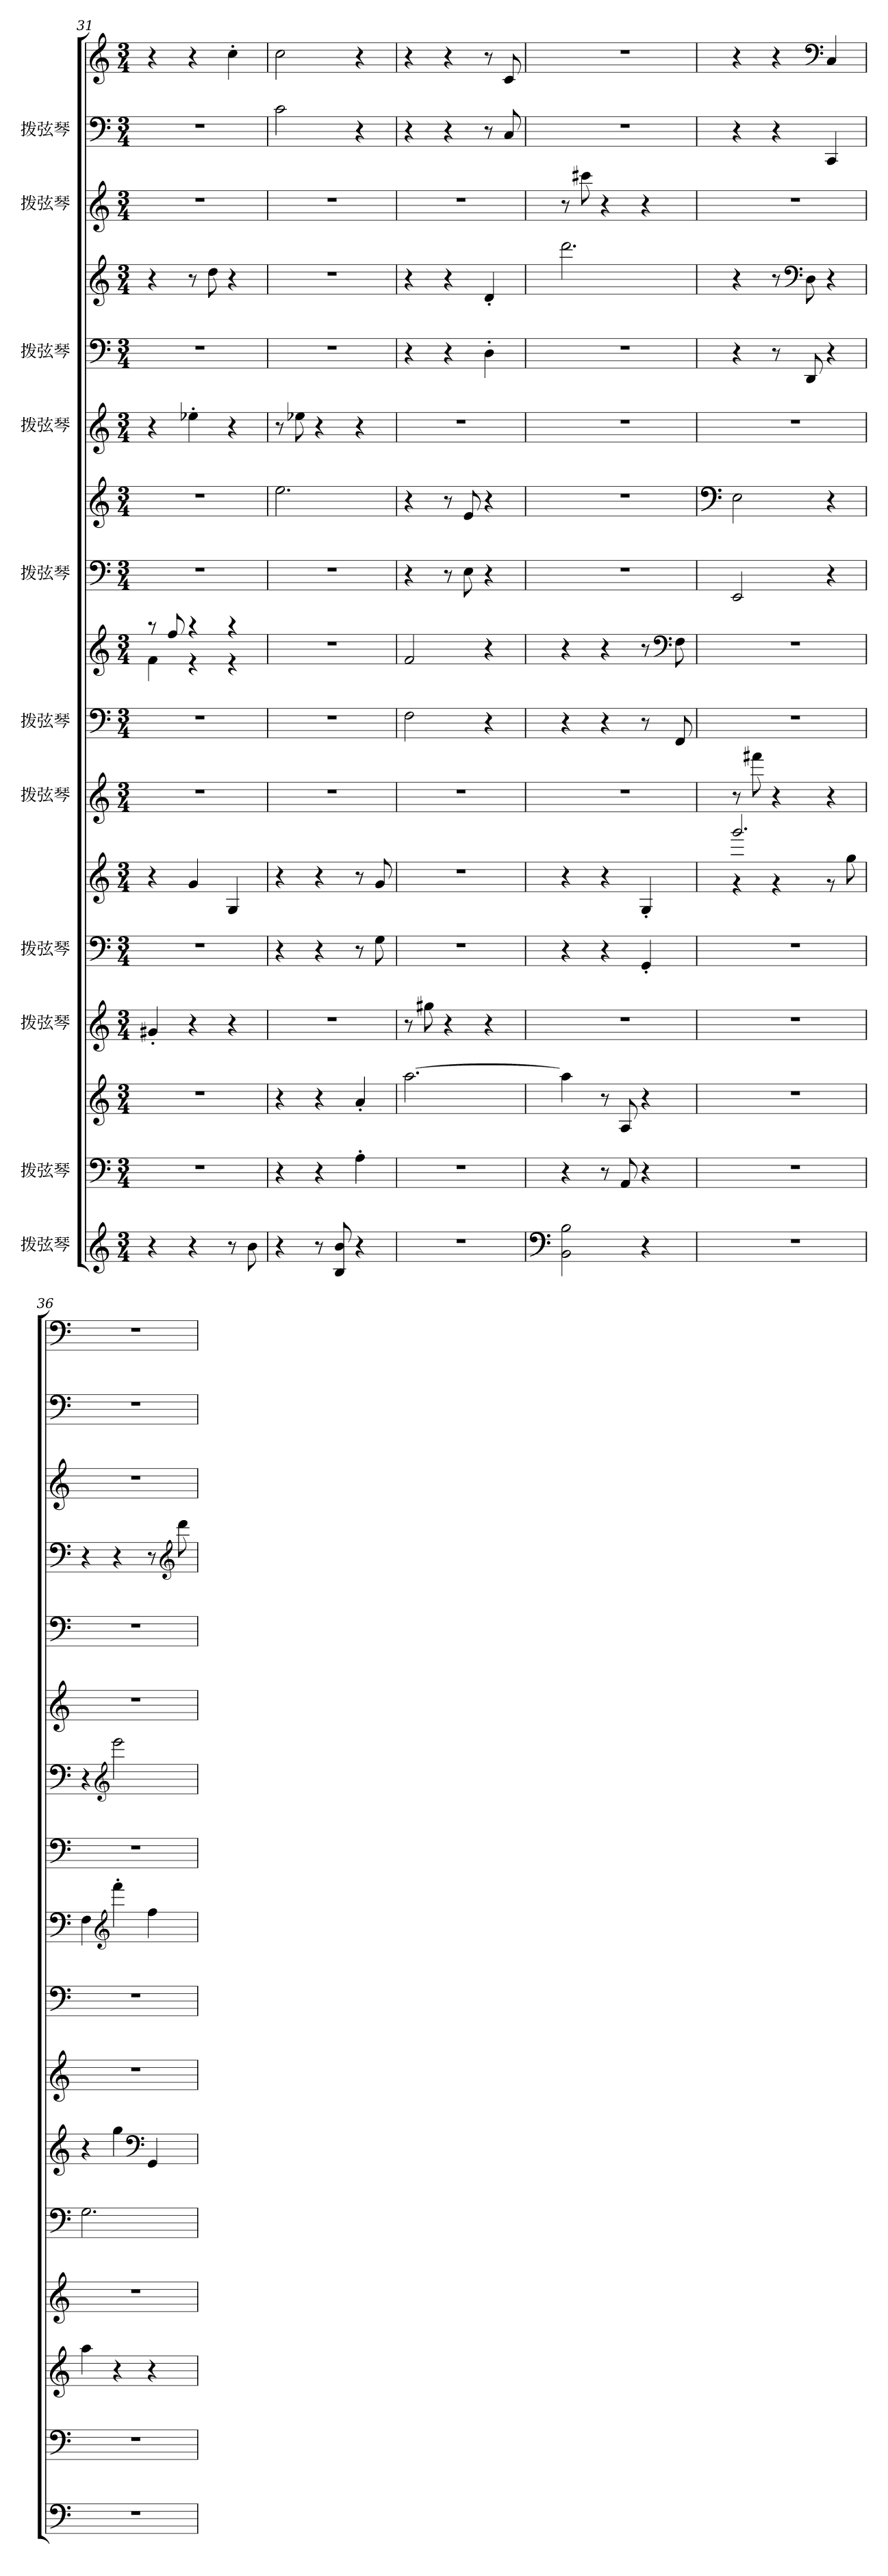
**kern	**kern	**kern	**kern	**kern	**kern	**kern	**kern	**kern	**kern	**kern	**kern	**kern	**kern	**kern	**kern	**kern
*part11	*part10	*part10	*part9	*part8	*part8	*part7	*part6	*part6	*part5	*part5	*part4	*part3	*part3	*part2	*part1	*part1
*staff17	*staff16	*staff15	*staff14	*staff13	*staff12	*staff11	*staff10	*staff9	*staff8	*staff7	*staff6	*staff5	*staff4	*staff3	*staff2	*staff1
*I"拨弦琴	*I"拨弦琴	*	*I"拨弦琴	*I"拨弦琴	*	*I"拨弦琴	*I"拨弦琴	*	*I"拨弦琴	*	*I"拨弦琴	*I"拨弦琴	*	*I"拨弦琴	*I"拨弦琴	*
*clefG2	*clefF4	*clefG2	*clefG2	*clefF4	*clefG2	*clefG2	*clefF4	*clefG2	*clefF4	*clefG2	*clefG2	*clefF4	*clefG2	*clefG2	*clefF4	*clefG2
*k[]	*k[]	*k[]	*k[]	*k[]	*k[]	*k[]	*k[]	*k[]	*k[]	*k[]	*k[]	*k[]	*k[]	*k[]	*k[]	*k[]
*M3/4	*M3/4	*M3/4	*M3/4	*M3/4	*M3/4	*M3/4	*M3/4	*M3/4	*M3/4	*M3/4	*M3/4	*M3/4	*M3/4	*M3/4	*M3/4	*M3/4
=31	=31	=31	=31	=31	=31	=31	=31	=31	=31	=31	=31	=31	=31	=31	=31	=31
*	*	*	*	*	*	*	*	*^	*	*	*	*	*	*	*	*
4r	2.r	2.r	4g#X'/	2.r	4r	2.r	2.r	8r	4f\	2.r	2.r	4r	2.r	4r	2.r	2.r	4r
.	.	.	.	.	.	.	.	8ff/	.	.	.	.	.	.	.	.	.
4r	.	.	4r	.	4g/	.	.	4r	4r	.	.	4ee-X'\	.	8r	.	.	4r
.	.	.	.	.	.	.	.	.	.	.	.	.	.	8dd\	.	.	.
8r	.	.	4r	.	4G/	.	.	4r	4r	.	.	4r	.	4r	.	.	4cc'\
8b\	.	.	.	.	.	.	.	.	.	.	.	.	.	.	.	.	.
*	*	*	*	*	*	*	*	*v	*v	*	*	*	*	*	*	*	*
=32	=32	=32	=32	=32	=32	=32	=32	=32	=32	=32	=32	=32	=32	=32	=32	=32
4r	4r	4r	2.r	4r	4r	2.r	2.r	2.r	2.r	2.ee\	8r	2.r	2.r	2.r	2c\	2cc\
.	.	.	.	.	.	.	.	.	.	.	8ee-X\	.	.	.	.	.
8r	4r	4r	.	4r	4r	.	.	.	.	.	4r	.	.	.	.	.
8B/ 8b/	.	.	.	.	.	.	.	.	.	.	.	.	.	.	.	.
4r	4A'\	4a'/	.	8r	8r	.	.	.	.	.	4r	.	.	.	4r	4r
.	.	.	.	8G\	8g/	.	.	.	.	.	.	.	.	.	.	.
=33	=33	=33	=33	=33	=33	=33	=33	=33	=33	=33	=33	=33	=33	=33	=33	=33
2.r	2.r	[2.aa\	8r	2.r	2.r	2.r	2F\	2f/	4r	4r	2.r	4r	4r	2.r	4r	4r
.	.	.	8gg#X\	.	.	.	.	.	.	.	.	.	.	.	.	.
.	.	.	4r	.	.	.	.	.	8r	8r	.	4r	4r	.	4r	4r
.	.	.	.	.	.	.	.	.	8E\	8e/	.	.	.	.	.	.
.	.	.	4r	.	.	.	4r	4r	4r	4r	.	4D'\	4d'/	.	8r	8r
.	.	.	.	.	.	.	.	.	.	.	.	.	.	.	8C/	8c/
=34	=34	=34	=34	=34	=34	=34	=34	=34	=34	=34	=34	=34	=34	=34	=34	=34
*clefF4	*	*	*	*	*	*	*	*	*	*	*	*	*	*	*	*
2BB\ 2B\	4r	4aa\]	2.r	4r	4r	2.r	4r	4r	2.r	2.r	2.r	2.r	2.ddd\	8r	2.r	2.r
.	.	.	.	.	.	.	.	.	.	.	.	.	.	8ccc#X\	.	.
.	8r	8r	.	4r	4r	.	4r	4r	.	.	.	.	.	4r	.	.
.	8AA/	8A/	.	.	.	.	.	.	.	.	.	.	.	.	.	.
4r	4r	4r	.	4GG'/	4G'/	.	8r	8r	.	.	.	.	.	4r	.	.
*	*	*	*	*	*	*	*	*clefF4	*	*	*	*	*	*	*	*
.	.	.	.	.	.	.	8FF/	8F\	.	.	.	.	.	.	.	.
!!LO:PB:g=z
=35	=35	=35	=35	=35	=35	=35	=35	=35	=35	=35	=35	=35	=35	=35	=35	=35
*	*	*	*	*	*	*	*	*	*	*clefF4	*	*	*	*	*	*
*	*	*	*	*	*^	*	*	*	*	*	*	*	*	*	*	*
2.r	2.r	2.r	2.r	2.r	2.ggg/	4r	8r	2.r	2.r	2EE/	2E\	2.r	4r	4r	2.r	4r	4r
.	.	.	.	.	.	.	8fff#X\	.	.	.	.	.	.	.	.	.	.
.	.	.	.	.	.	4r	4r	.	.	.	.	.	8r	8r	.	4r	4r
*	*	*	*	*	*	*	*	*	*	*	*	*	*	*clefF4	*	*	*
.	.	.	.	.	.	.	.	.	.	.	.	.	8DD/	8D\	.	.	.
*	*	*	*	*	*	*	*	*	*	*	*	*	*	*	*	*	*clefF4
.	.	.	.	.	.	8r	4r	.	.	4r	4r	.	4r	4r	.	4CC/	4C/
.	.	.	.	.	.	8gg\	.	.	.	.	.	.	.	.	.	.	.
*	*	*	*	*	*v	*v	*	*	*	*	*	*	*	*	*	*	*
=36	=36	=36	=36	=36	=36	=36	=36	=36	=36	=36	=36	=36	=36	=36	=36	=36
2.r	2.r	4aa\	2.r	2.G\	4r	2.r	2.r	4F\	2.r	4r	2.r	2.r	4r	2.r	2.r	2.r
*	*	*	*	*	*	*	*	*clefG2	*	*clefG2	*	*	*	*	*	*
.	.	4r	.	.	4gg\	.	.	4fff'\	.	2eee\	.	.	4r	.	.	.
*	*	*	*	*	*clefF4	*	*	*	*	*	*	*	*	*	*	*
.	.	4r	.	.	4GG/	.	.	4ff\	.	.	.	.	8r	.	.	.
*	*	*	*	*	*	*	*	*	*	*	*	*	*clefG2	*	*	*
.	.	.	.	.	.	.	.	.	.	.	.	.	8ddd\	.	.	.
=	=	=	=	=	=	=	=	=	=	=	=	=	=	=	=	=
*-	*-	*-	*-	*-	*-	*-	*-	*-	*-	*-	*-	*-	*-	*-	*-	*-
